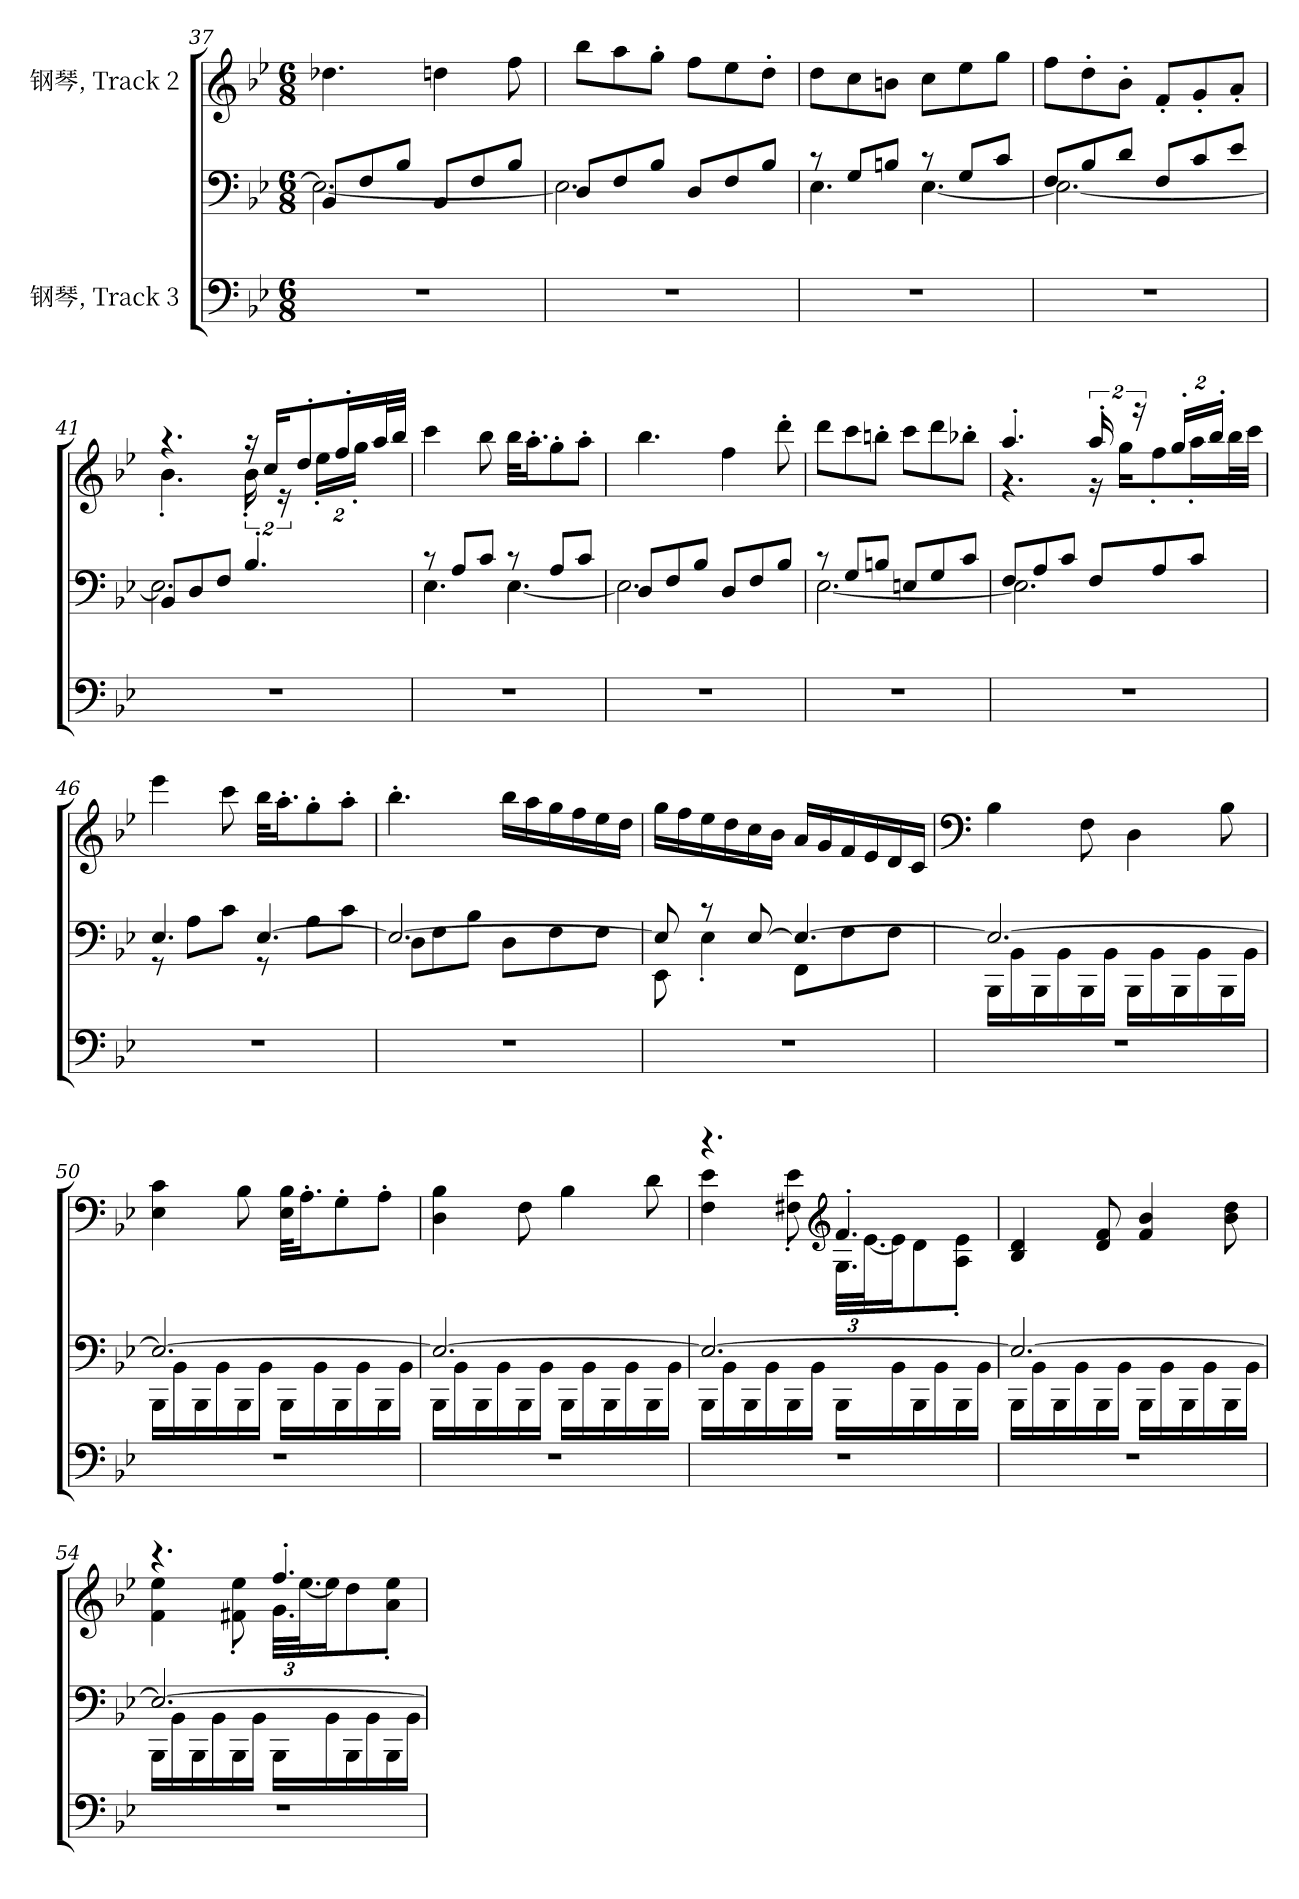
**kern	**kern	**kern
*part2	*part2	*part1
*staff3	*staff2	*staff1
*I"钢琴, Track 3	*	*I"钢琴, Track 2
*clefF4	*clefF4	*clefG2
*k[b-e-]	*k[b-e-]	*k[b-e-]
*M6/8	*M6/8	*M6/8
=37	=37	=37
*	*^	*
2.r	8BB-/L	2.E-\_	4.dd-X\
.	8F/	.	.
.	8B-/J	.	.
.	8BB-/L	.	4ddn\
.	8F/	.	.
.	8B-/J	.	8ff\
!!LO:PB:g=z
=38	=38	=38	=38
2.r	8D/L	2.E-\]	8bb-\L
.	8F/	.	8aa\
.	8B-/J	.	8gg'\J
.	8D/L	.	8ff\L
.	8F/	.	8ee-\
.	8B-/J	.	8dd'\J
=39	=39	=39	=39
2.r	8r	4.E-\	8dd\L
.	8G/L	.	8cc\
.	8Bn/J	.	8bn\J
.	8r	[4.E-\	8cc\L
.	8G/L	.	8ee-\
.	8c/J	.	8gg\J
=40	=40	=40	=40
2.r	8F/L	2.E-\_	8ff\L
.	8B-/	.	8dd'\
.	8d/J	.	8b-'\J
.	8F/L	.	8f'/L
.	8c/	.	8g'/
.	8e-/J	.	8a'/J
=41	=41	=41	=41
*	*	*	*^
2.r	8BB-/L	2.E-\]	4.r	4.b-'\
.	8D/	.	.	.
.	8F/J	.	.	.
.	4.B-'/	.	16r	32%3b-'\
.	.	.	16cc/KL	.
.	.	.	.	32%3r
.	.	.	8dd'/	.
.	.	.	.	32%3ee-'\L
.	.	.	16ff'/L	.
.	.	.	.	32%3gg'\J
.	.	.	32aa/L	.
.	.	.	32bb-/JJJ	.
*	*	*	*v	*v
!!LO:LB:g=z
=42	=42	=42	=42
2.r	8r	4.E-\	4ccc\
.	8A/L	.	.
.	8c/J	.	8bb-\
.	8r	[4.E-\	32bb-\KLL
.	.	.	16.aa'\J
.	8A/L	.	8gg'\
.	8c/J	.	8aa'\J
=43	=43	=43	=43
2.r	8D/L	2.E-\]	4.bb-\
.	8F/	.	.
.	8B-/J	.	.
.	8D/L	.	4ff\
.	8F/	.	.
.	8B-/J	.	8ddd'\
=44	=44	=44	=44
2.r	8r	[2.E-\	8ddd\L
.	8G/L	.	8ccc\
.	8Bn/J	.	8bbn'\J
.	8En/L	.	8ccc\L
.	8G/	.	8ddd\
.	8c/J	.	8bb-X'\J
!!LO:LB:g=z
=45	=45	=45	=45
*	*	*	*^
2.r	8F/L	2.E-\]	4.aa'/	4.r
.	8A/	.	.	.
.	8c/J	.	.	.
.	8F/L	.	32%3aa'/	16r
.	.	.	.	16gg\KL
.	.	.	32%3r	.
.	8A/	.	.	8ff'\
.	.	.	32%3gg'/L	.
.	8c/J	.	.	16aa'\L
.	.	.	32%3bb-'/J	.
.	.	.	.	32bb-\L
.	.	.	.	32ccc\JJJ
*	*	*	*v	*v
=46	=46	=46	=46
2.r	4.E-/	8r	4eee-\
.	.	8A\L	.
.	.	8c\J	8ccc\
.	[4.E-/	8r	32bb-\KLL
.	.	.	16.aa'\J
.	.	8A\L	8gg'\
.	.	8c\J	8aa'\J
=47	=47	=47	=47
2.r	2.E-/_	8D\L	4.bb-'\
.	.	8F\	.
.	.	8B-\J	.
.	.	8D\L	16bb-\LL
.	.	.	16aa\
.	.	8F\	16gg\
.	.	.	16ff\
.	.	8F\J	16ee-\
.	.	.	16dd\JJ
!!LO:LB:g=z
=48	=48	=48	=48
2.r	8E-/]	8EE-\	16gg\LL
.	.	.	16ff\
.	8r	4E-'\	16ee-\
.	.	.	16dd\
.	[8E-/	.	16cc\
.	.	.	16b-\JJ
.	4.E-/_	8FF\L	16a/LL
.	.	.	16g/
.	.	8F\	16f/
.	.	.	16e-/
.	.	8F\J	16d/
.	.	.	16c/JJ
=49	=49	=49	=49
*	*	*	*clefF4
2.r	2.E-/_	16BBB-\LL	4B-\
.	.	16BB-\	.
.	.	16BBB-\	.
.	.	16BB-\	.
.	.	16BBB-\	8F\
.	.	16BB-\JJ	.
.	.	16BBB-\LL	4D\
.	.	16BB-\	.
.	.	16BBB-\	.
.	.	16BB-\	.
.	.	16BBB-\	8B-\
.	.	16BB-\JJ	.
=50	=50	=50	=50
2.r	2.E-/_	16BBB-\LL	4E-\ 4c\
.	.	16BB-\	.
.	.	16BBB-\	.
.	.	16BB-\	.
.	.	16BBB-\	8B-\
.	.	16BB-\JJ	.
.	.	16BBB-\LL	32E-\ 32B-\KLL
.	.	.	16.A'\J
.	.	16BB-\	.
.	.	16BBB-\	8G'\
.	.	16BB-\	.
.	.	16BBB-\	8A'\J
.	.	16BB-\JJ	.
!!LO:PB:g=z
=51	=51	=51	=51
2.r	2.E-/_	16BBB-\LL	4D\ 4B-\
.	.	16BB-\	.
.	.	16BBB-\	.
.	.	16BB-\	.
.	.	16BBB-\	8F\
.	.	16BB-\JJ	.
.	.	16BBB-\LL	4B-\
.	.	16BB-\	.
.	.	16BBB-\	.
.	.	16BB-\	.
.	.	16BBB-\	8d\
.	.	16BB-\JJ	.
=52	=52	=52	=52
*	*	*	*^
2.r	2.E-/_	16BBB-\LL	4.r	4F\ 4e-\
.	.	16BB-\	.	.
.	.	16BBB-\	.	.
.	.	16BB-\	.	.
.	.	16BBB-\	.	8F#X\' 8e-\'
.	.	16BB-\JJ	.	.
*	*	*	*clefG2	*
*	*	*	*	*Xbrackettup
.	.	16BBB-\LL	4.f'/	48.G\LLL
.	.	.	.	[48.e-\J
.	.	16BB-\	.	16e-\J]
.	.	16BBB-\	.	8d\
.	.	16BB-\	.	.
.	.	16BBB-\	.	8A\' 8e-\'J
.	.	16BB-\JJ	.	.
*	*	*	*v	*v
=53	=53	=53	=53
2.r	2.E-/_	16BBB-\LL	4B-/ 4d/
.	.	16BB-\	.
.	.	16BBB-\	.
.	.	16BB-\	.
.	.	16BBB-\	8d/ 8f/
.	.	16BB-\JJ	.
.	.	16BBB-\LL	4f/ 4b-/
.	.	16BB-\	.
.	.	16BBB-\	.
.	.	16BB-\	.
.	.	16BBB-\	8b-\ 8dd\
.	.	16BB-\JJ	.
!!LO:LB:g=z
=54	=54	=54	=54
*	*	*	*^
2.r	2.E-/_	16BBB-\LL	4.r	4f\ 4ee-\
.	.	16BB-\	.	.
.	.	16BBB-\	.	.
.	.	16BB-\	.	.
.	.	16BBB-\	.	8f#X\' 8ee-\'
.	.	16BB-\JJ	.	.
.	.	16BBB-\LL	4.ff'/	48.g\LLL
.	.	.	.	[48.ee-\J
.	.	16BB-\	.	16ee-\J]
.	.	16BBB-\	.	8dd\
.	.	16BB-\	.	.
.	.	16BBB-\	.	8a\' 8ee-\'J
.	.	16BB-\JJ	.	.
*	*v	*v	*	*
*	*	*v	*v
=	=	=
*-	*-	*-
